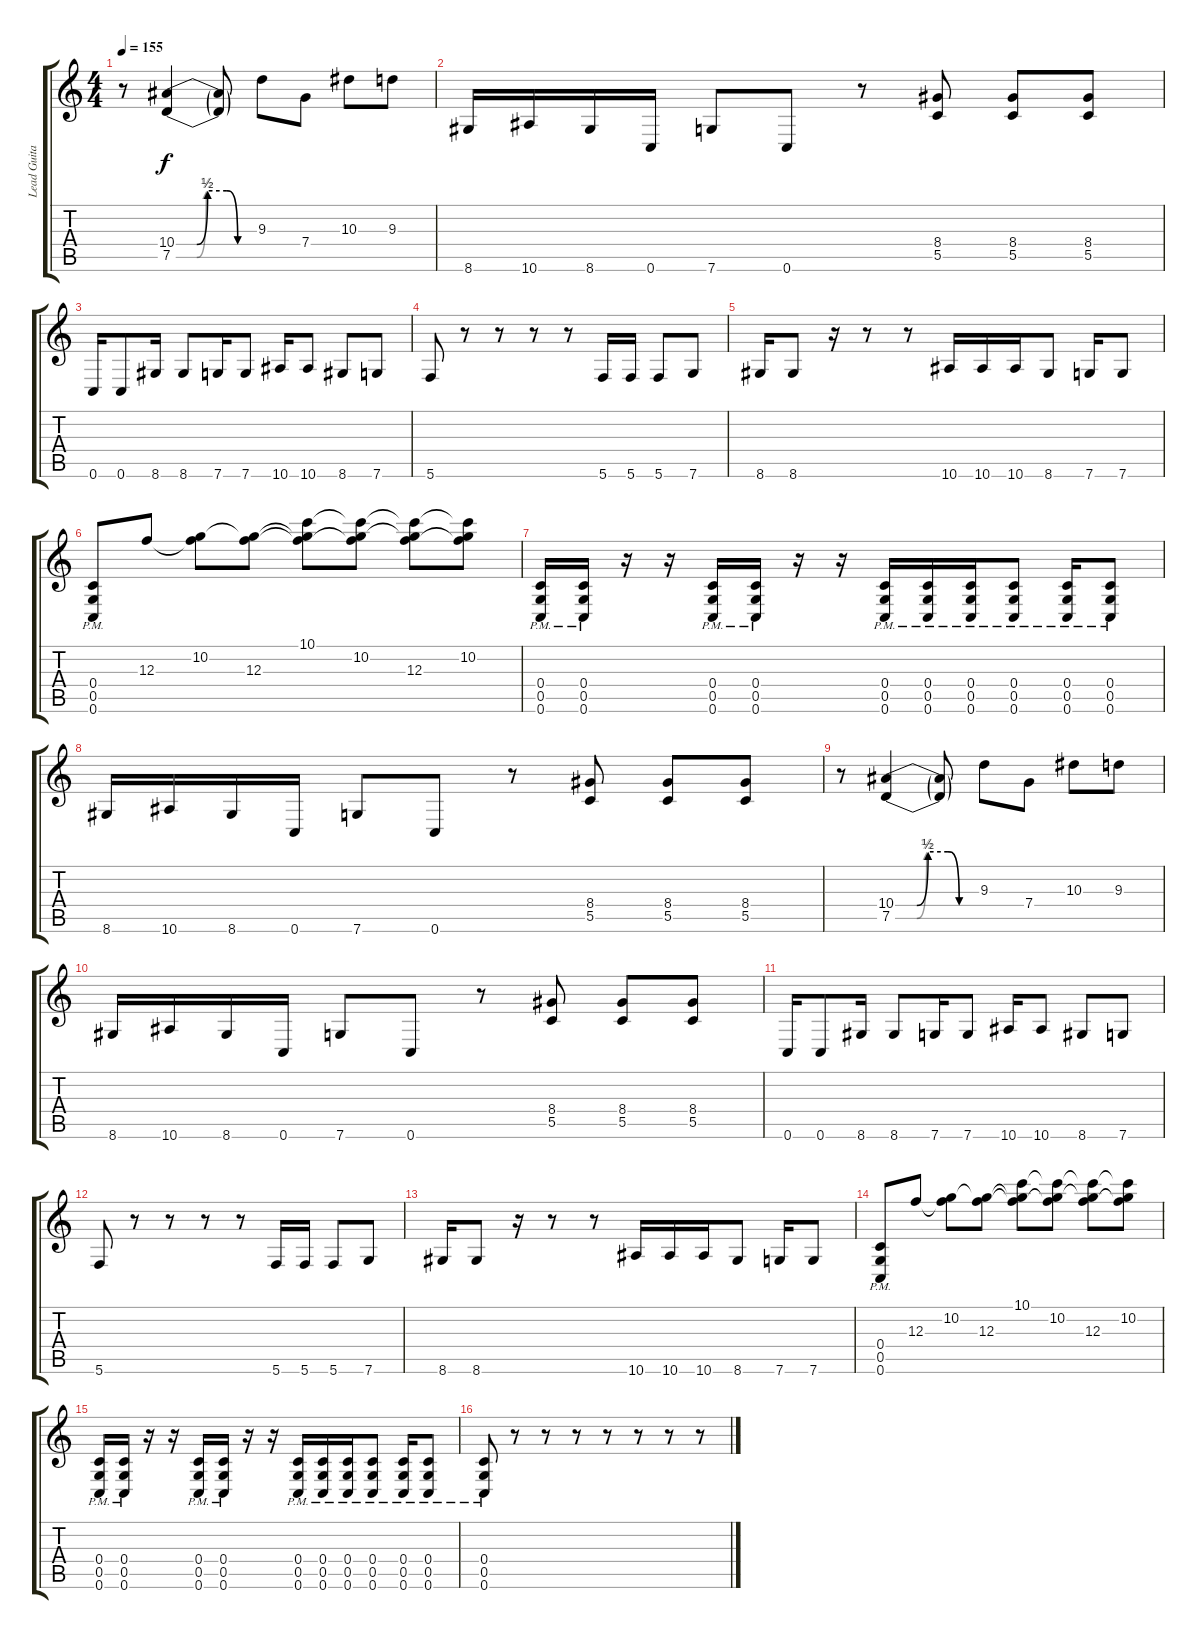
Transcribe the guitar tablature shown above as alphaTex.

\track ("Lead Guitar (Drop C)" "Lead Guita") {instrument distortionguitar}
\staff {score tabs}
\tuning (D4 A3 F3 C3 G2 C2) {hide}
\ts (4 4)
\tempo 155
\clef g2
\ks c
r.8{dy f} (10.4{be (custom 0 0 15 0 23 2 37 2 45 0 60 0)} 7.5{be (custom 0 0 15 0 22 2 37 2 45 0 60 0)}).4 (10.4{t} 7.5{t}).8 9.3.8 7.4.8 10.3.8 9.3.8 |
8.6.16 10.6.16 8.6.16 0.6.16 7.6.8 0.6.8 r.8 (8.4 5.5).8 (8.4 5.5).8 (8.4 5.5).8 |
0.6.16 0.6.8 8.6.16 8.6.8 7.6.16 7.6.8 10.6.16 10.6.8 8.6.8 7.6.8 |
5.6.8 r.8 r.8 r.8 r.8 5.6.16 5.6.16 5.6.8 7.6.8 |
8.6.16 8.6.8 r.16 r.8 r.8 10.6.16 10.6.16 10.6.16 8.6.8 7.6.16 7.6.8 |
(0.4{pm} 0.5{pm} 0.6{pm}).8 12.3.8 (10.2 12.3{t}).8 (10.2{t} 12.3).8 (10.1 10.2{t} 12.3{t}).8 (10.1{t} 10.2 12.3{t}).8 (10.1{t} 10.2{t} 12.3).8 (10.1{t} 10.2 12.3{t}).8 |
(0.4{pm} 0.5{pm} 0.6{pm}).16 (0.4{pm} 0.5{pm} 0.6{pm}).16 r.16 r.16 (0.4{pm} 0.5{pm} 0.6{pm}).16 (0.4{pm} 0.5{pm} 0.6{pm}).16 r.16 r.16 (0.4{pm} 0.5{pm} 0.6{pm}).16 (0.4{pm} 0.5{pm} 0.6{pm}).16 (0.4{pm} 0.5{pm} 0.6{pm}).16 (0.4{pm} 0.5{pm} 0.6{pm}).8 (0.4{pm} 0.5{pm} 0.6{pm}).16 (0.4{pm} 0.5{pm} 0.6{pm}).8 |
8.6.16 10.6.16 8.6.16 0.6.16 7.6.8 0.6.8 r.8 (8.4 5.5).8 (8.4 5.5).8 (8.4 5.5).8 |
r.8 (10.4{be (custom 0 0 15 0 23 2 37 2 45 0 60 0)} 7.5{be (custom 0 0 15 0 22 2 37 2 45 0 60 0)}).4 (10.4{t} 7.5{t}).8 9.3.8 7.4.8 10.3.8 9.3.8 |
8.6.16 10.6.16 8.6.16 0.6.16 7.6.8 0.6.8 r.8 (8.4 5.5).8 (8.4 5.5).8 (8.4 5.5).8 |
0.6.16 0.6.8 8.6.16 8.6.8 7.6.16 7.6.8 10.6.16 10.6.8 8.6.8 7.6.8 |
5.6.8 r.8 r.8 r.8 r.8 5.6.16 5.6.16 5.6.8 7.6.8 |
8.6.16 8.6.8 r.16 r.8 r.8 10.6.16 10.6.16 10.6.16 8.6.8 7.6.16 7.6.8 |
(0.4{pm} 0.5{pm} 0.6{pm}).8 12.3.8 (10.2 12.3{t}).8 (10.2{t} 12.3).8 (10.1 10.2{t} 12.3{t}).8 (10.1{t} 10.2 12.3{t}).8 (10.1{t} 10.2{t} 12.3).8 (10.1{t} 10.2 12.3{t}).8 |
(0.4{pm} 0.5{pm} 0.6{pm}).16 (0.4{pm} 0.5{pm} 0.6{pm}).16 r.16 r.16 (0.4{pm} 0.5{pm} 0.6{pm}).16 (0.4{pm} 0.5{pm} 0.6{pm}).16 r.16 r.16 (0.4{pm} 0.5{pm} 0.6{pm}).16 (0.4{pm} 0.5{pm} 0.6{pm}).16 (0.4{pm} 0.5{pm} 0.6{pm}).16 (0.4{pm} 0.5{pm} 0.6{pm}).8 (0.4{pm} 0.5{pm} 0.6{pm}).16 (0.4{pm} 0.5{pm} 0.6{pm}).8 |
(0.4{pm} 0.5{pm} 0.6{pm}).8 r.8 r.8 r.8 r.8 r.8 r.8 r.8
